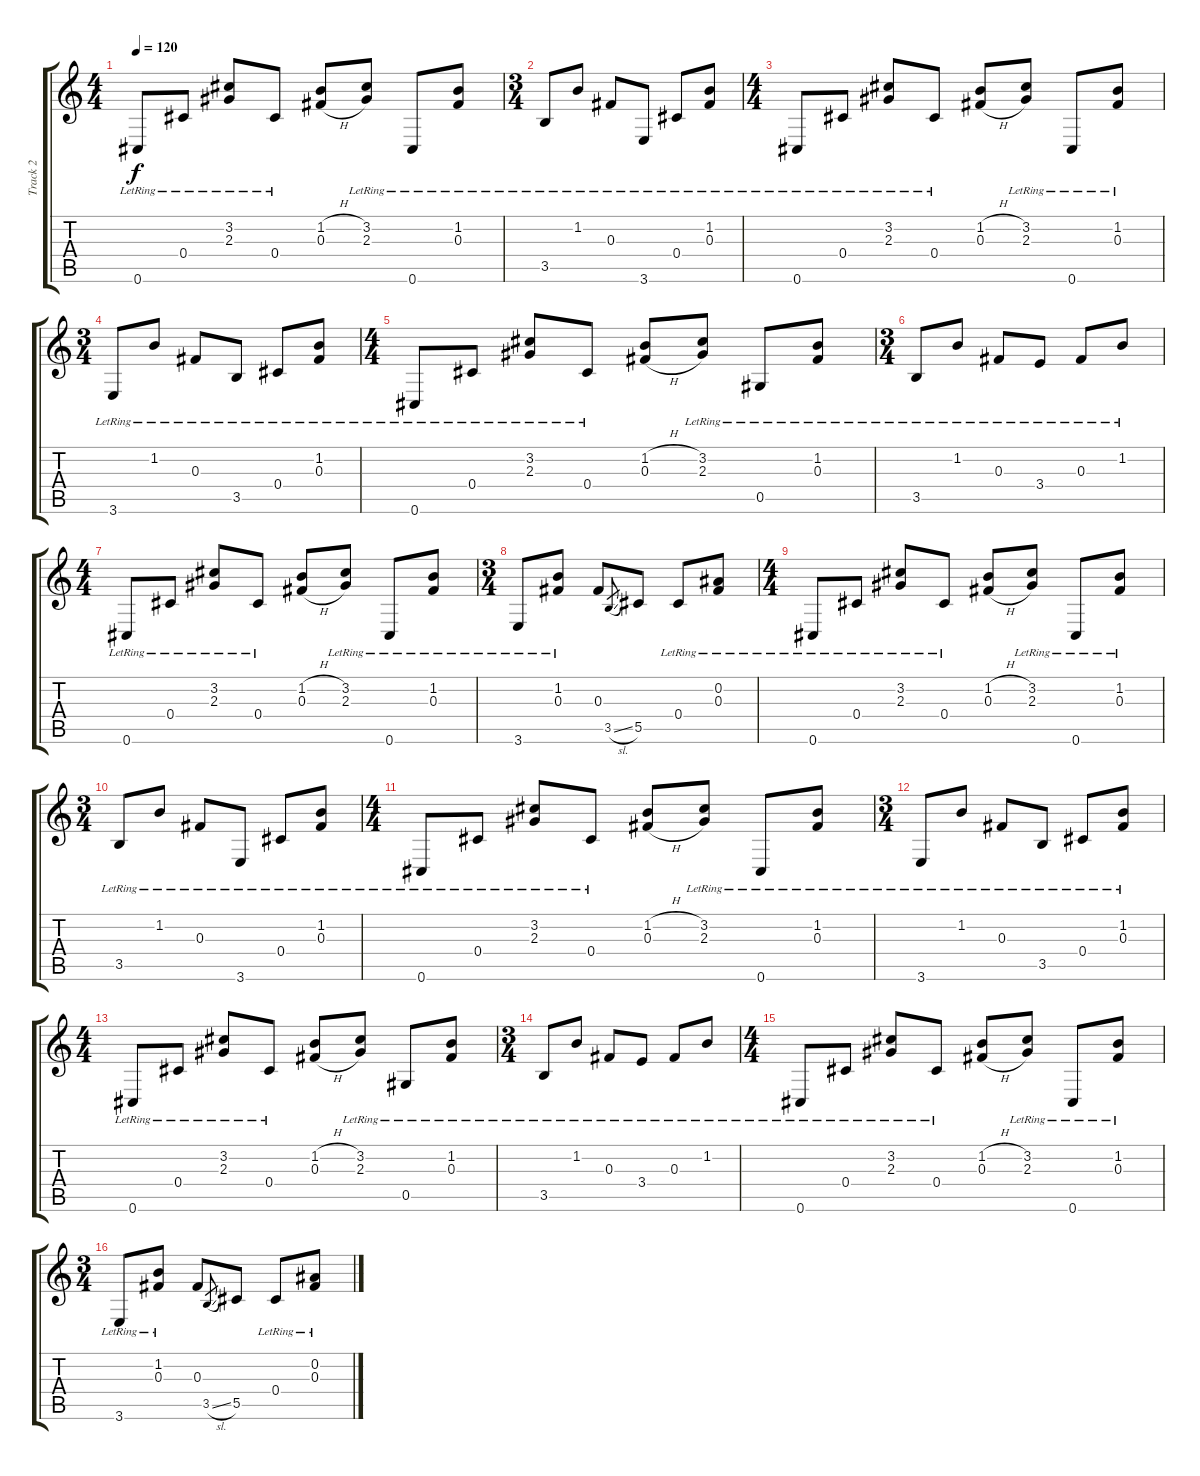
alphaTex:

\track ("Track 2" "Track 2") {instrument acousticguitarsteel}
\staff {score tabs}
\tuning (Eb4 Bb3 Gb3 Db3 Ab2 Db2) {hide}
\ts (4 4)
\tempo 120
\clef g2
\ks c
0.6{lr}.8{dy f} 0.4{lr}.8 (3.2{lr} 2.3{lr}).8 0.4{lr}.8 (1.2{h} 0.3{h}).8 (3.2{lr} 2.3{lr}).8 0.6{lr}.8 (1.2{lr} 0.3{lr}).8 |
\ts (3 4)
3.5{lr}.8 1.2{lr}.8 0.3{lr}.8 3.6{lr}.8 0.4{lr}.8 (1.2{lr} 0.3{lr}).8 |
\ts (4 4)
0.6{lr}.8 0.4{lr}.8 (3.2{lr} 2.3{lr}).8 0.4{lr}.8 (1.2{h} 0.3{h}).8 (3.2{lr} 2.3{lr}).8 0.6{lr}.8 (1.2{lr} 0.3{lr}).8 |
\ts (3 4)
3.6{lr}.8 1.2{lr}.8 0.3{lr}.8 3.5{lr}.8 0.4{lr}.8 (1.2{lr} 0.3{lr}).8 |
\ts (4 4)
0.6{lr}.8 0.4{lr}.8 (3.2{lr} 2.3{lr}).8 0.4{lr}.8 (1.2{h} 0.3{h}).8 (3.2{lr} 2.3{lr}).8 0.5{lr}.8 (1.2{lr} 0.3{lr}).8 |
\ts (3 4)
3.5{lr}.8 1.2{lr}.8 0.3{lr}.8 3.4{lr}.8 0.3{lr}.8 1.2{lr}.8 |
\ts (4 4)
0.6{lr}.8 0.4{lr}.8 (3.2{lr} 2.3{lr}).8 0.4{lr}.8 (1.2{h} 0.3{h}).8 (3.2{lr} 2.3{lr}).8 0.6{lr}.8 (1.2{lr} 0.3{lr}).8 |
\ts (3 4)
3.6{lr}.8 (1.2{lr} 0.3{lr}).8 0.3.8 3.5{sl}.8{gr} 5.5.8 0.4{lr}.8 (0.2{lr} 0.3{lr}).8 |
\ts (4 4)
0.6{lr}.8 0.4{lr}.8 (3.2{lr} 2.3{lr}).8 0.4{lr}.8 (1.2{h} 0.3{h}).8 (3.2{lr} 2.3{lr}).8 0.6{lr}.8 (1.2{lr} 0.3{lr}).8 |
\ts (3 4)
3.5{lr}.8 1.2{lr}.8 0.3{lr}.8 3.6{lr}.8 0.4{lr}.8 (1.2{lr} 0.3{lr}).8 |
\ts (4 4)
0.6{lr}.8 0.4{lr}.8 (3.2{lr} 2.3{lr}).8 0.4{lr}.8 (1.2{h} 0.3{h}).8 (3.2{lr} 2.3{lr}).8 0.6{lr}.8 (1.2{lr} 0.3{lr}).8 |
\ts (3 4)
3.6{lr}.8 1.2{lr}.8 0.3{lr}.8 3.5{lr}.8 0.4{lr}.8 (1.2{lr} 0.3{lr}).8 |
\ts (4 4)
0.6{lr}.8 0.4{lr}.8 (3.2{lr} 2.3{lr}).8 0.4{lr}.8 (1.2{h} 0.3{h}).8 (3.2{lr} 2.3{lr}).8 0.5{lr}.8 (1.2{lr} 0.3{lr}).8 |
\ts (3 4)
3.5{lr}.8 1.2{lr}.8 0.3{lr}.8 3.4{lr}.8 0.3{lr}.8 1.2{lr}.8 |
\ts (4 4)
0.6{lr}.8 0.4{lr}.8 (3.2{lr} 2.3{lr}).8 0.4{lr}.8 (1.2{h} 0.3{h}).8 (3.2{lr} 2.3{lr}).8 0.6{lr}.8 (1.2{lr} 0.3{lr}).8 |
\ts (3 4)
3.6{lr}.8 (1.2{lr} 0.3{lr}).8 0.3.8 3.5{sl}.8{gr} 5.5.8 0.4{lr}.8 (0.2{lr} 0.3{lr}).8
